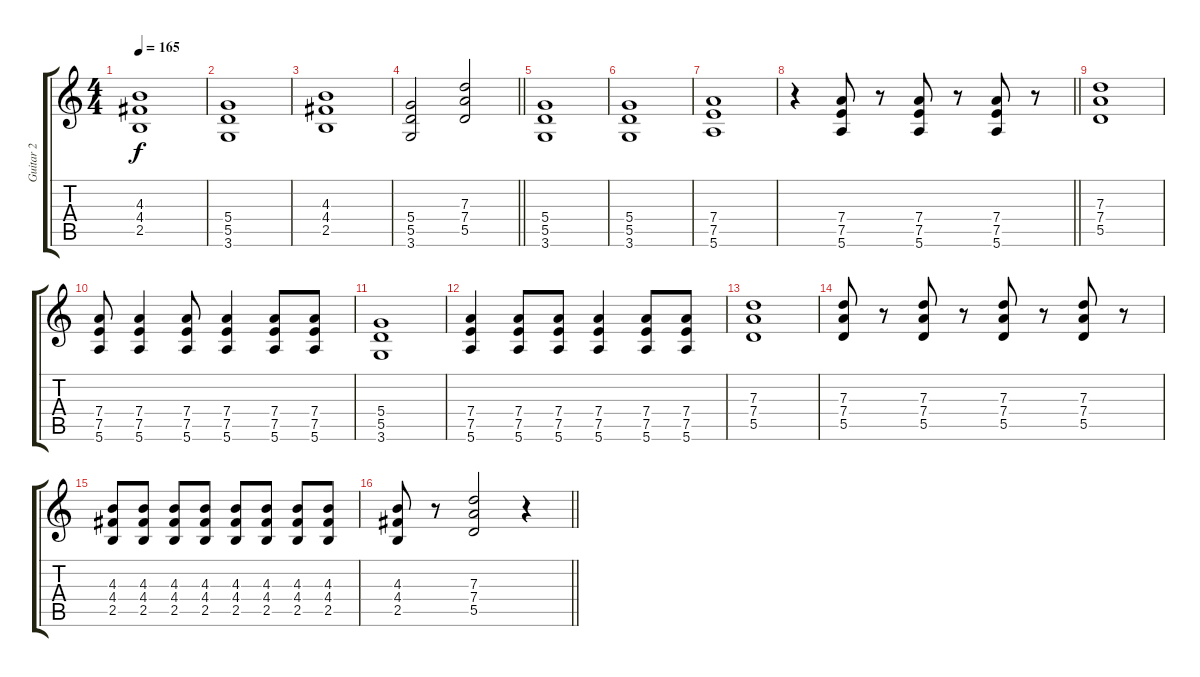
\track ("Guitar 2" "Guitar 2") {instrument overdrivenguitar}
\staff {score tabs}
\tuning (E4 B3 G3 D3 A2 E2) {hide}
\ts (4 4)
\tempo 165
\clef g2
\ks c
(4.3 4.4 2.5).1{dy f} |
(5.4 5.5 3.6).1 |
(4.3 4.4 2.5).1 |
\barLineRight lightlight
(5.4 5.5 3.6).2 (7.3 7.4 5.5).2 |
(5.4 5.5 3.6).1 |
(5.4 5.5 3.6).1 |
(7.4 7.5 5.6).1 |
\barLineRight lightlight
r.4 (7.4 7.5 5.6).8 r.8 (7.4 7.5 5.6).8 r.8 (7.4 7.5 5.6).8 r.8 |
(7.3 7.4 5.5).1 |
(7.4 7.5 5.6).8 (7.4 7.5 5.6).4 (7.4 7.5 5.6).8 (7.4 7.5 5.6).4 (7.4 7.5 5.6).8 (7.4 7.5 5.6).8 |
(5.4 5.5 3.6).1 |
(7.4 7.5 5.6).4 (7.4 7.5 5.6).8 (7.4 7.5 5.6).8 (7.4 7.5 5.6).4 (7.4 7.5 5.6).8 (7.4 7.5 5.6).8 |
(7.3 7.4 5.5).1 |
(7.3 7.4 5.5).8 r.8 (7.3 7.4 5.5).8 r.8 (7.3 7.4 5.5).8 r.8 (7.3 7.4 5.5).8 r.8 |
(4.3 4.4 2.5).8 (4.3 4.4 2.5).8 (4.3 4.4 2.5).8 (4.3 4.4 2.5).8 (4.3 4.4 2.5).8 (4.3 4.4 2.5).8 (4.3 4.4 2.5).8 (4.3 4.4 2.5).8 |
\barLineRight lightlight
(4.3 4.4 2.5).8 r.8 (7.3 7.4 5.5).2 r.4
